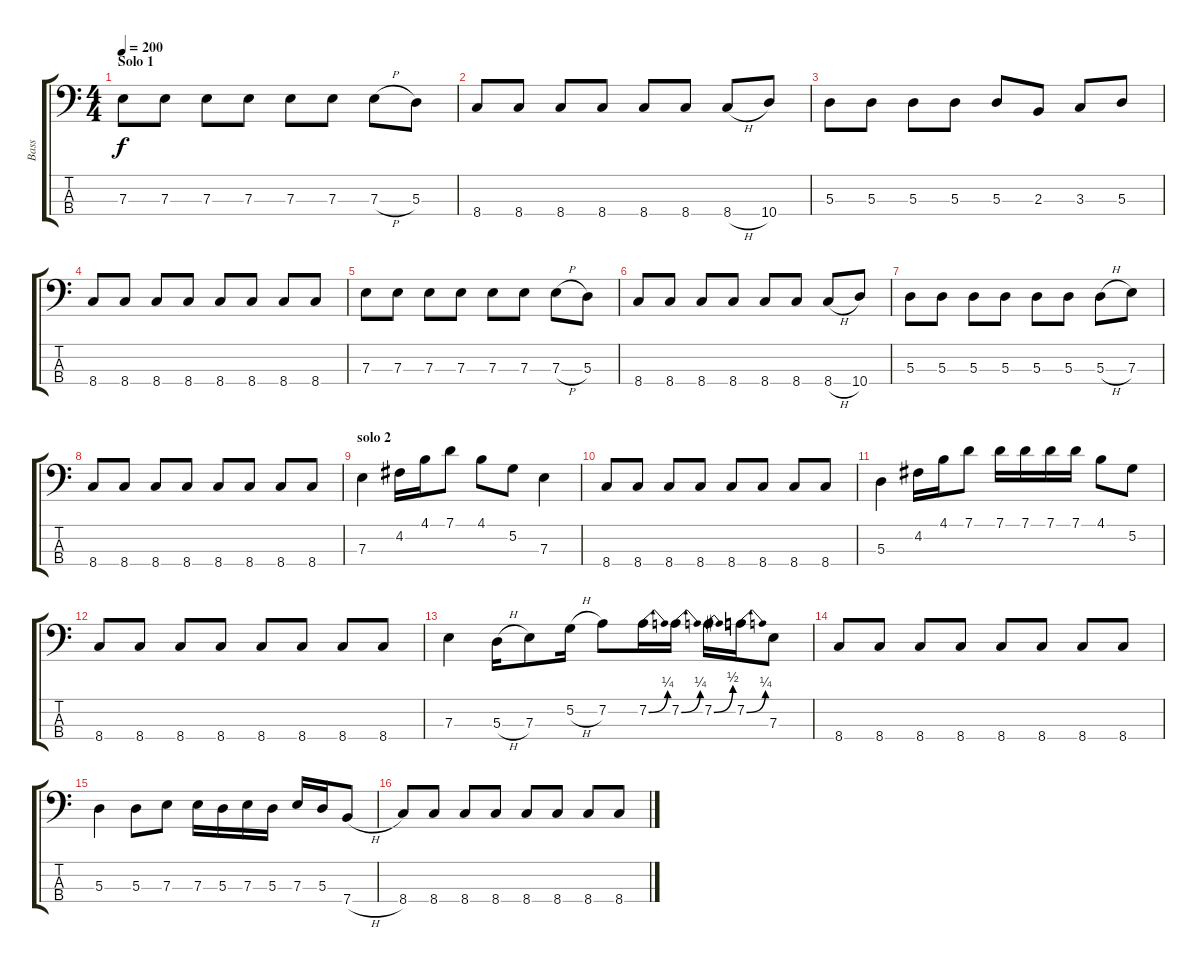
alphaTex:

\track ("Bass" "Bass") {instrument electricbassfinger}
\staff {score tabs}
\tuning (G2 D2 A1 E1) {hide}
\ts (4 4)
\section ("" "Solo 1")
\tempo 200
\clef f4
\ks c
7.3.8{dy f instrument electricbassfinger} 7.3.8 7.3.8 7.3.8 7.3.8 7.3.8 7.3{h}.8 5.3.8 |
8.4.8 8.4.8 8.4.8 8.4.8 8.4.8 8.4.8 8.4{h}.8 10.4.8 |
5.3.8 5.3.8 5.3.8 5.3.8 5.3.8 2.3.8 3.3.8 5.3.8 |
8.4.8 8.4.8 8.4.8 8.4.8 8.4.8 8.4.8 8.4.8 8.4.8 |
7.3.8 7.3.8 7.3.8 7.3.8 7.3.8 7.3.8 7.3{h}.8 5.3.8 |
8.4.8 8.4.8 8.4.8 8.4.8 8.4.8 8.4.8 8.4{h}.8 10.4.8 |
5.3.8 5.3.8 5.3.8 5.3.8 5.3.8 5.3.8 5.3{h}.8 7.3.8 |
8.4.8 8.4.8 8.4.8 8.4.8 8.4.8 8.4.8 8.4.8 8.4.8 |
\section ("" "solo 2")
7.3.4 4.2.16 4.1.16 7.1.8 4.1.8 5.2.8 7.3.4 |
8.4.8 8.4.8 8.4.8 8.4.8 8.4.8 8.4.8 8.4.8 8.4.8 |
5.3.4 4.2.16 4.1.16 7.1.8 7.1.16 7.1.16 7.1.16 7.1.16 4.1.8 5.2.8 |
8.4.8 8.4.8 8.4.8 8.4.8 8.4.8 8.4.8 8.4.8 8.4.8 |
7.3.4 5.3{h}.16 7.3.8 5.2{h}.16 7.2.8 7.2{be (bend 0 0 60 1)}.16 7.2{be (bend 0 0 60 1)}.16 7.2{be (bend 0 0 60 2)}.16 7.2{be (bend 0 0 60 1)}.16 7.3.8 |
8.4.8 8.4.8 8.4.8 8.4.8 8.4.8 8.4.8 8.4.8 8.4.8 |
5.3.4 5.3.8 7.3.8 7.3.16 5.3.16 7.3.16 5.3.16 7.3.16 5.3.16 7.4{h}.8 |
8.4.8 8.4.8 8.4.8 8.4.8 8.4.8 8.4.8 8.4.8 8.4.8
